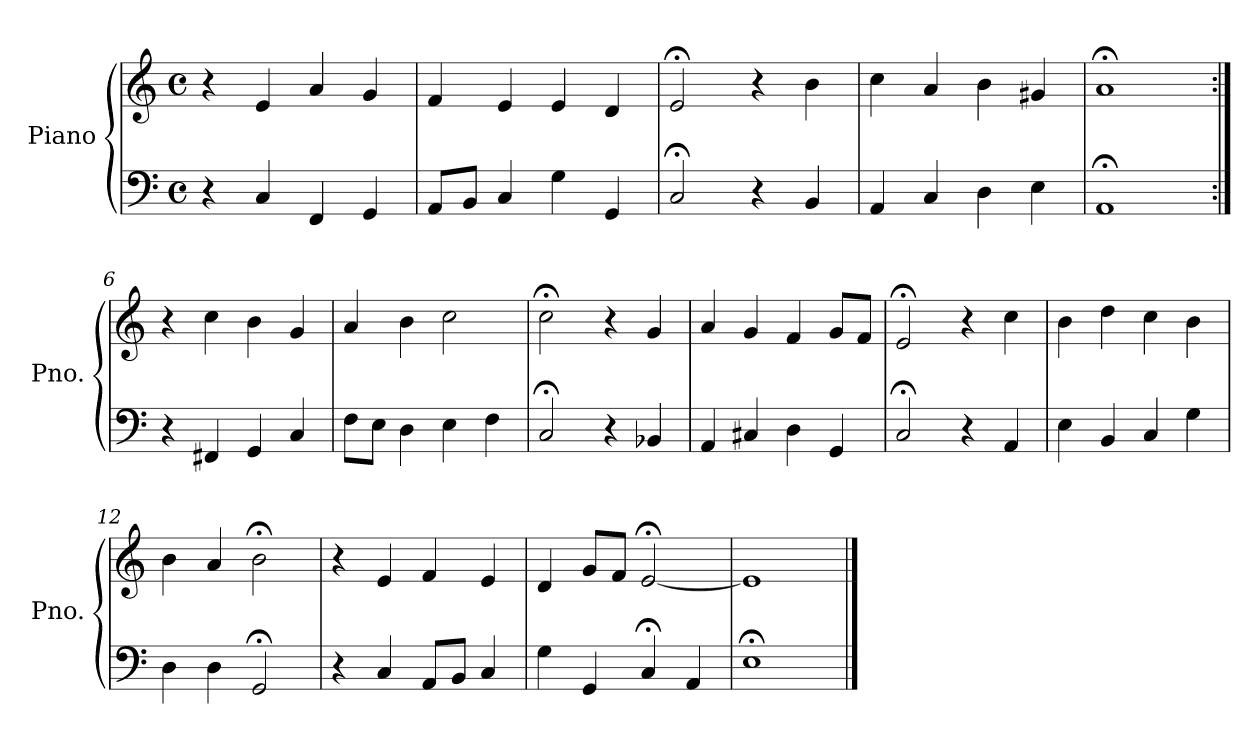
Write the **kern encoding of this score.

**kern	**kern
*part1	*part1
*staff2	*staff1
*I"Piano	*
*I'Pno.	*
*clefF4	*clefG2
*k[]	*k[]
*M4/4	*M4/4
*met(c)	*met(c)
=1	=1
4r	4r
4C/	4e/
4FF/	4a/
4GG/	4g/
=2	=2
8AA/L	4f/
8BB/J	.
4C/	4e/
4G\	4e/
4GG/	4d/
=3	=3
2C;</	2e;</
4r	4r
4BB/	4b\
=4	=4
4AA/	4cc\
4C/	4a/
4D\	4b\
4E\	4g#X/
=5	=5
1AA;<	1a;<
=6:|!	=6:|!
4r	4r
4FF#X/	4cc\
4GG/	4b\
4C/	4g/
=7	=7
8F\L	4a/
8E\J	.
4D\	4b\
4E\	2cc\
4F\	.
!!LO:LB:g=z
=8	=8
2C;</	2cc;<\
4r	4r
4BB-X/	4g/
=9	=9
4AA/	4a/
4C#X/	4g/
4D\	4f/
4GG/	8g/L
.	8f/J
=10	=10
2C;</	2e;</
4r	4r
4AA/	4cc\
=11	=11
4E\	4b\
4BB/	4dd\
4C/	4cc\
4G\	4b\
=12	=12
4D\	4b\
4D\	4a/
2GG;</	2b;<\
=13	=13
4r	4r
4C/	4e/
8AA/L	4f/
8BB/J	.
4C/	4e/
=14	=14
4G\	4d/
4GG/	8g/L
.	8f/J
4C;</	[2e;</
4AA/	.
=15	=15
1E;<	1e]
==	==
*-	*-
